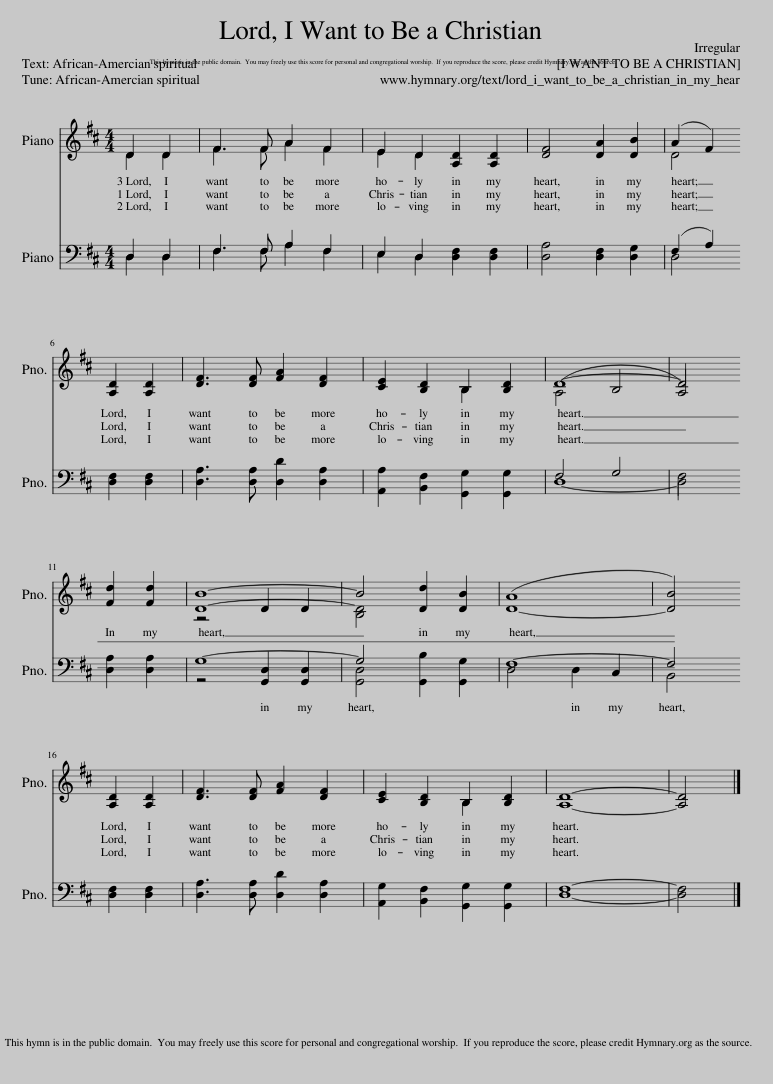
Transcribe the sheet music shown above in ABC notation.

X:1
%%score ( 1 2 ) ( 3 4 )
L:1/8
M:4/4
I:linebreak $
K:D
V:1 treble
V:2 treble
V:3 bass
V:4 bass
V:1
 D2 D2 | F3 F A2 F2 | E2 D2 [A,D]2 [A,D]2 | [DF]4 [DA]2 [DB]2 | (A2 F2) |$ %5
 [A,D]2 [A,D]2 | [DF]3 [DF] [FA]2 [DF]2 | [CE]2 [B,D]2 B,2 [B,D]2 | D8- | D4 |$ %10
 [Fd]2 [Fd]2 | [DB]8- | B4 [Dd]2 [DB]2 | ([D-A]8 | [DB]4) |$ %15
 [A,D]2 [A,D]2 | [DF]3 [DF] [FA]2 [DF]2 | [CE]2 [B,D]2 B,2 [B,D]2 | [A,D]8- | [A,D]4 |] %20
V:2
 D2 D2 | F3 F A2 F2 | E2 D2 x4 | x8 | D4 |$ %5
 x4 | x8 | x4 B,2 x2 | (A,4 B,4 | A,4) |$ %10
 x4 | z4 D2 D2 | [B,D]4 x4 | x8 | x4 |$ %15
 x4 | x8 | x4 B,2 x2 | x8 | x4 |] %20
V:3
 D,2 D,2 | F,3 F, A,2 F,2 | E,2 D,2 [D,F,]2 [D,F,]2 | [D,A,]4 [D,F,]2 [D,G,]2 | (F,2 A,2) |$ %5
 [D,F,]2 [D,F,]2 | [D,A,]3 [D,A,] [D,D]2 [D,A,]2 | [A,,A,]2 [B,,F,]2 [G,,G,]2 [G,,G,]2 | F,4 G,4 | F,4 |$ %10
 [D,A,]2 [D,A,]2 | G,8- | G,4 [G,,B,]2 [G,,G,]2 | F,8- | F,4 |$ %15
 [D,F,]2 [D,F,]2 | [D,A,]3 [D,A,] [D,D]2 [D,A,]2 | [A,,G,]2 [B,,F,]2 [G,,G,]2 [G,,G,]2 | [D,F,]8- | [D,F,]4 |] %20
V:4
 D,2 D,2 | F,3 F, A,2 F,2 | E,2 D,2 x4 | x8 | D,4 |$ %5
 x4 | x8 | x8 | D,8- | D,4 |$ %10
 x4 | z4 [G,,D,]2 [G,,D,]2 | [G,,D,]4 x4 | D,4 D,2 C,2 | B,,4 |$ %15
 x4 | x8 | x8 | x8 | x4 |] %20
